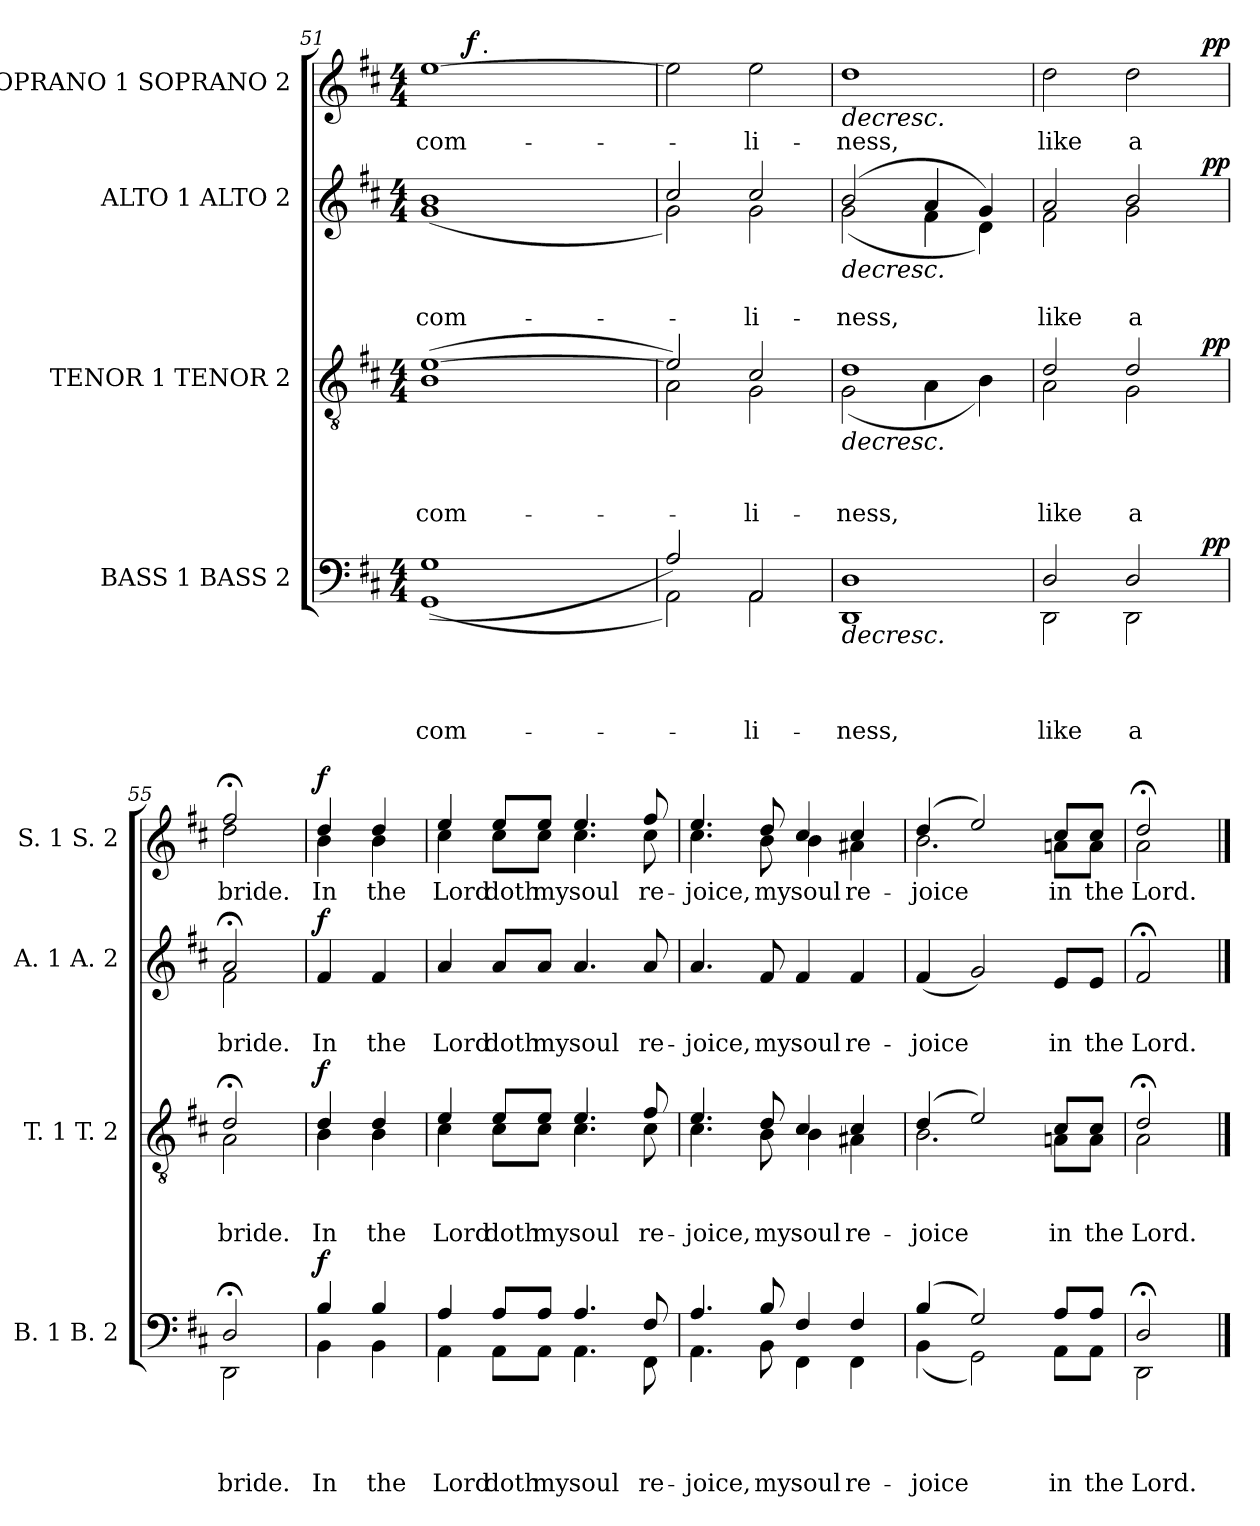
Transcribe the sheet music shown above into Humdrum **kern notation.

**kern	**text	**text	**text	**text	**dynam	**kern	**text	**text	**text	**dynam	**kern	**text	**text	**dynam	**kern	**text	**dynam
*part4	*part4	*part4	*part4	*part4	*part4	*part3	*part3	*part3	*part3	*part3	*part2	*part2	*part2	*part2	*part1	*part1	*part1
*staff4	*staff4	*staff4	*staff4	*staff4	*staff4	*staff3	*staff3	*staff3	*staff3	*staff3	*staff2	*staff2	*staff2	*staff2	*staff1	*staff1	*staff1
*I"BASS 1 BASS 2	*	*	*	*	*	*I"TENOR 1 TENOR 2	*	*	*	*	*I"ALTO 1 ALTO 2	*	*	*	*I"SOPRANO 1 SOPRANO 2	*	*
*I'B. 1 B. 2	*	*	*	*	*	*I'T. 1 T. 2	*	*	*	*	*I'A. 1 A. 2	*	*	*	*I'S. 1 S. 2	*	*
!!LO:LB:g=z
*clefF4	*	*	*	*	*	*clefGv2	*	*	*	*	*clefG2	*	*	*	*clefG2	*	*
*k[f#c#]	*	*	*	*	*	*k[f#c#]	*	*	*	*	*k[f#c#]	*	*	*	*k[f#c#]	*	*
*D:	*	*	*	*	*	*D:	*	*	*	*	*D:	*	*	*	*D:	*	*
*M4/4	*	*	*	*	*	*M4/4	*	*	*	*	*M4/4	*	*	*	*M4/4	*	*
=51	=51	=51	=51	=51	=51	=51	=51	=51	=51	=51	=51	=51	=51	=51	=51	=51	=51
!	!	!	!	!LO:LY:b	!	!	!	!	!LO:LY:b	!	!	!	!LO:LY:b	!	!	!LO:LY:b	!
*	*	*	*	*	*	*	*	*	*	*	*	*	*	*	*^	*	*
*	*	*	*	*	*	*	*	*	*	*	*	*	*	*	*	*^	*	*
(>(<1GG 1G	.	.	.	com-	.	(<1B [>1e	.	.	com-	.	(<1g 1b	.	com-	.	[>1ee	8.ryy	8..ryy	com-	.
!	!	!	!	!	!	!	!	!	!	!	!	!	!	!	!	!	!	!	!LO:DY:a
.	.	.	.	.	.	.	.	.	.	.	.	.	.	.	.	2ryy	.	.	f
!	!	!	!	!	!	!	!	!	!	!	!	!	!	!	!	!	!LO:TX:a:t=.	!	!
.	.	.	.	.	.	.	.	.	.	.	.	.	.	.	.	.	2ryy	.	.
.	.	.	.	.	.	.	.	.	.	.	.	.	.	.	.	4ryy	.	.	.
.	.	.	.	.	.	.	.	.	.	.	.	.	.	.	.	.	4ryy	.	.
.	.	.	.	.	.	.	.	.	.	.	.	.	.	.	.	16ryy	.	.	.
.	.	.	.	.	.	.	.	.	.	.	.	.	.	.	.	.	32ryy	.	.
*	*	*	*	*	*	*	*	*	*	*	*	*	*	*	*v	*v	*v	*	*
=52	=52	=52	=52	=52	=52	=52	=52	=52	=52	=52	=52	=52	=52	=52	=52	=52	=52
*^	*	*	*	*	*	*^	*	*	*	*	*^	*	*	*	*	*	*
2A/)	2AA\)	.	.	.	.	.	2e/]	2A\)	.	.	.	.	2cc#/	2g\)	.	.	.	2ee\]	.	.
!	!	!	!	!	!LO:LY:b	!	!	!	!	!	!LO:LY:b	!	!	!	!	!LO:LY:b	!	!	!LO:LY:b	!
2AA/	2AA\	.	.	.	-li-	.	2c#/	2G\	.	.	-li-	.	2cc#/	2g\	.	-li-	.	2ee\	-li-	.
=53	=53	=53	=53	=53	=53	=53	=53	=53	=53	=53	=53	=53	=53	=53	=53	=53	=53	=53	=53	=53
!	!	!	!	!	!LO:LY:b	!LO:HP:b	!	!	!	!	!LO:LY:b	!LO:HP:b	!	!	!	!LO:LY:b	!LO:HP:b	!	!LO:LY:b	!LO:HP:b
*v	*v	*	*	*	*	*	*	*	*	*	*	*	*	*	*	*	*	*	*	*
1DD 1D	.	.	.	-ness,	>	1d	(<2G\	.	.	-ness,	>	(2b/	(<2g\	.	-ness,	>	1dd	-ness,	>
.	.	.	.	.	.	.	4A\	.	.	.	.	4a/	4f#\	.	.	.	.	.	.
.	.	.	.	.	.	.	4B\)	.	.	.	.	4g/)	4d\)	.	.	.	.	.	.
=54	=54	=54	=54	=54	=54	=54	=54	=54	=54	=54	=54	=54	=54	=54	=54	=54	=54	=54	=54
!	!	!	!	!LO:LY:b	!	!	!	!	!	!LO:LY:b	!	!	!	!	!LO:LY:b	!	!	!LO:LY:b	!
*^	*	*	*	*	*	*	*^	*	*	*	*	*	*^	*	*	*	*^	*	*
*	*^	*	*	*	*	*	*	*	*	*	*	*	*	*	*	*	*	*	*	*	*	*	*
2D/	2DD\	2...ryy	.	.	.	like	.	2d/	2A\	2...ryy	.	.	like	.	2a/	2f#\	2...ryy	.	like	.	2dd\	2...ryy	like	.
!	!	!	!	!	!	!LO:LY:b	!	!	!	!	!	!	!LO:LY:b	!	!	!	!	!	!LO:LY:b	!	!	!	!LO:LY:b	!
2D/	2DD\	.	.	.	.	a	.	2d/	2G\	.	.	.	a	.	2b/	2g\	.	.	a	.	2dd\	.	a	.
!	!	!	!	!	!	!	!LO:DY:a	!	!	!	!	!	!	!LO:DY:a	!	!	!	!	!	!LO:DY:a	!	!	!	!LO:DY:a
.	.	16ryy	.	.	.	.	pp	.	.	16ryy	.	.	.	pp	.	.	16ryy	.	.	pp	.	16ryy	.	pp
.	.	.	.	.	.	.	]	.	.	.	.	.	.	]	.	.	.	.	.	]	.	.	.	]
=55	=55	=55	=55	=55	=55	=55	=55	=55	=55	=55	=55	=55	=55	=55	=55	=55	=55	=55	=55	=55	=55	=55	=55	=55
!	!	!	!	!	!	!LO:LY:b	!	!	!	!	!	!	!LO:LY:b	!	!	!	!	!	!LO:LY:b	!	!	!	!LO:LY:b	!
*	*v	*v	*	*	*	*	*	*	*	*	*	*	*	*	*	*v	*v	*	*	*	*	*	*	*
*	*	*	*	*	*	*	*	*v	*v	*	*	*	*	*	*	*	*	*	*	*	*	*
2D;</	2DD\	.	.	.	bride.	.	2d;</	2A\	.	.	bride.	.	2a;</	2f#\	.	bride.	.	2ff#;</	2dd\	bride.	.
!!LO:PB:g=z	!!
=56	=56	=56	=56	=56	=56	=56	=56	=56	=56	=56	=56	=56	=56	=56	=56	=56	=56	=56	=56	=56	=56
!	!	!	!	!	!LO:LY:b	!LO:DY:a	!	!	!	!	!LO:LY:b	!LO:DY:a	!	!	!	!LO:LY:b	!LO:DY:a	!	!	!LO:LY:b	!LO:DY:a
*	*	*	*	*	*	*	*	*	*	*	*	*	*v	*v	*	*	*	*	*	*	*
4B/	4BB\	.	.	.	In	f	4d/	4B\	.	.	In	f	4f#/	.	In	f	4dd/	4b\	In	f
!	!	!	!	!	!LO:LY:b	!	!	!	!	!	!LO:LY:b	!	!	!	!LO:LY:b	!	!	!	!LO:LY:b	!
4B/	4BB\	.	.	.	the	.	4d/	4B\	.	.	the	.	4f#/	.	the	.	4dd/	4b\	the	.
=57	=57	=57	=57	=57	=57	=57	=57	=57	=57	=57	=57	=57	=57	=57	=57	=57	=57	=57	=57	=57
!	!	!	!	!	!LO:LY:b	!	!	!	!	!	!LO:LY:b	!	!	!	!LO:LY:b	!	!	!	!LO:LY:b	!
4A/	4AA\	.	.	.	Lord	.	4e/	4c#\	.	.	Lord	.	4a/	.	Lord	.	4ee/	4cc#\	Lord	.
!	!	!	!	!	!LO:LY:b	!	!	!	!	!	!LO:LY:b	!	!	!	!LO:LY:b	!	!	!	!LO:LY:b	!
8A/L	8AA\L	.	.	.	doth	.	8e/L	8c#\L	.	.	doth	.	8a/L	.	doth	.	8ee/L	8cc#\L	doth	.
!	!	!	!	!	!LO:LY:b	!	!	!	!	!	!LO:LY:b	!	!	!	!LO:LY:b	!	!	!	!LO:LY:b	!
8A/J	8AA\J	.	.	.	my	.	8e/J	8c#\J	.	.	my	.	8a/J	.	my	.	8ee/J	8cc#\J	my	.
!	!	!	!	!	!LO:LY:b	!	!	!	!	!	!LO:LY:b	!	!	!	!LO:LY:b	!	!	!	!LO:LY:b	!
4.A/	4.AA\	.	.	.	soul	.	4.e/	4.c#\	.	.	soul	.	4.a/	.	soul	.	4.ee/	4.cc#\	soul	.
!	!	!	!	!	!LO:LY:b	!	!	!	!	!	!LO:LY:b	!	!	!	!LO:LY:b	!	!	!	!LO:LY:b	!
8F#/	8FF#\	.	.	.	re-	.	8f#/	8c#\	.	.	re-	.	8a/	.	re-	.	8ff#/	8cc#\	re-	.
=58	=58	=58	=58	=58	=58	=58	=58	=58	=58	=58	=58	=58	=58	=58	=58	=58	=58	=58	=58	=58
!	!	!	!	!	!LO:LY:b	!	!	!	!	!	!LO:LY:b	!	!	!	!LO:LY:b	!	!	!	!LO:LY:b	!
4.A/	4.AA\	.	.	.	-joice,	.	4.e/	4.c#\	.	.	-joice,	.	4.a/	.	-joice,	.	4.ee/	4.cc#\	-joice,	.
!	!	!	!	!	!LO:LY:b	!	!	!	!	!	!LO:LY:b	!	!	!	!LO:LY:b	!	!	!	!LO:LY:b	!
8B/	8BB\	.	.	.	my	.	8d/	8B\	.	.	my	.	8f#/	.	my	.	8dd/	8b\	my	.
!	!	!	!	!	!LO:LY:b	!	!	!	!	!	!LO:LY:b	!	!	!	!LO:LY:b	!	!	!	!LO:LY:b	!
4F#/	4FF#\	.	.	.	soul	.	4c#/	4B\	.	.	soul	.	4f#/	.	soul	.	4cc#/	4b\	soul	.
!	!	!	!	!	!LO:LY:b	!	!	!	!	!	!LO:LY:b	!	!	!	!LO:LY:b	!	!	!	!LO:LY:b	!
4F#/	4FF#\	.	.	.	re-	.	4c#/	4A#X\	.	.	re-	.	4f#/	.	re-	.	4cc#/	4a#X\	re-	.
=59	=59	=59	=59	=59	=59	=59	=59	=59	=59	=59	=59	=59	=59	=59	=59	=59	=59	=59	=59	=59
!	!	!	!	!	!LO:LY:b	!	!	!	!	!	!LO:LY:b	!	!	!	!LO:LY:b	!	!	!	!LO:LY:b	!
(4B/	(<4BB\	.	.	.	-joice	.	(4d/	2.B\	.	.	-joice	.	(<4f#/	.	-joice	.	(4dd/	2.b\	-joice	.
2G/)	2GG\)	.	.	.	.	.	2e/)	.	.	.	.	.	2g/)	.	.	.	2ee/)	.	.	.
!	!	!	!	!	!LO:LY:b	!	!	!	!	!	!LO:LY:b	!	!	!	!LO:LY:b	!	!	!	!LO:LY:b	!
8A/L	8AA\L	.	.	.	in	.	8c#/L	8An\L	.	.	in	.	8e/L	.	in	.	8cc#/L	8an\L	in	.
!	!	!	!	!	!LO:LY:b	!	!	!	!	!	!LO:LY:b	!	!	!	!LO:LY:b	!	!	!	!LO:LY:b	!
8A/J	8AA\J	.	.	.	the	.	8c#/J	8A\J	.	.	the	.	8e/J	.	the	.	8cc#/J	8a\J	the	.
=60	=60	=60	=60	=60	=60	=60	=60	=60	=60	=60	=60	=60	=60	=60	=60	=60	=60	=60	=60	=60
!	!	!	!	!	!LO:LY:b	!	!	!	!	!	!LO:LY:b	!	!	!	!LO:LY:b	!	!	!	!LO:LY:b	!
2D;</	2DD\	.	.	.	Lord.	.	2d;</	2A\	.	.	Lord.	.	2f#;/	.	Lord.	.	2dd;</	2a\	Lord.	.
*v	*v	*	*	*	*	*	*	*	*	*	*	*	*	*	*	*	*v	*v	*	*
*	*	*	*	*	*	*v	*v	*	*	*	*	*	*	*	*	*	*	*
==	==	==	==	==	==	==	==	==	==	==	==	==	==	==	==	==	==
*-	*-	*-	*-	*-	*-	*-	*-	*-	*-	*-	*-	*-	*-	*-	*-	*-	*-
